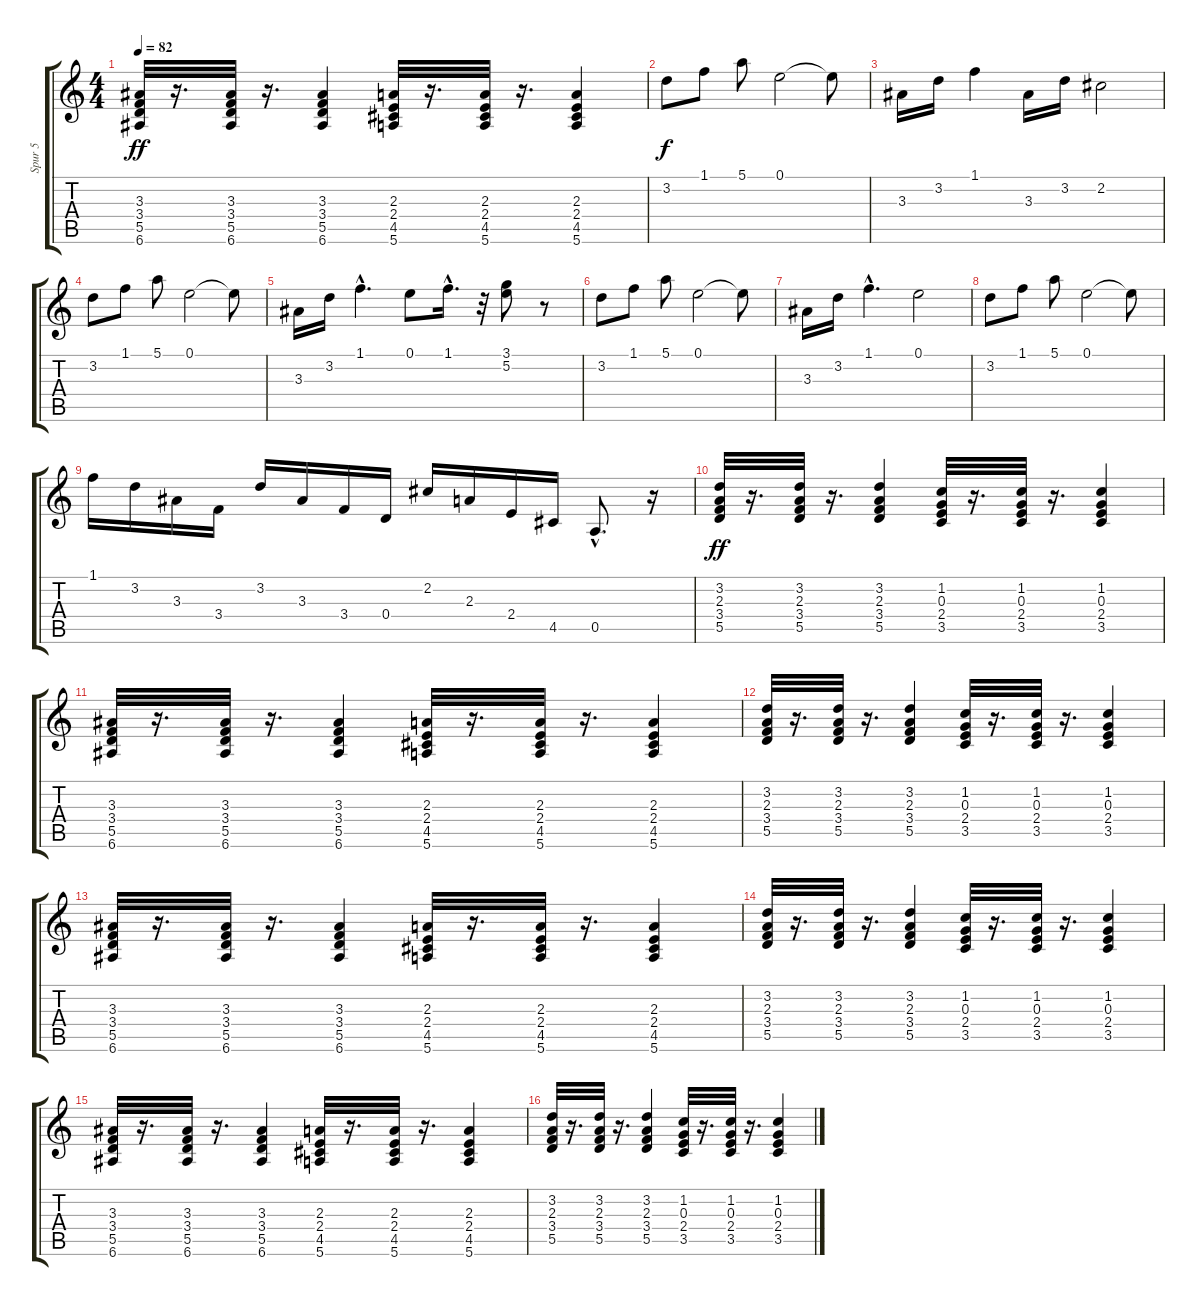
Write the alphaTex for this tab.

\track ("Spur 5" "Spur 5") {instrument overdrivenguitar}
\staff {score tabs}
\tuning (E4 B3 G3 D3 A2 E2) {hide}
\ts (4 4)
\tempo 82
\clef g2
\ks c
(3.3 3.4 5.5 6.6).32{dy ff} r.16{d} (3.3 3.4 5.5 6.6).32 r.16{d} (3.3 3.4 5.5 6.6).4 (2.3 2.4 4.5 5.6).32 r.16{d} (2.3 2.4 4.5 5.6).32 r.16{d} (2.3 2.4 4.5 5.6).4 |
3.2.8{dy f} 1.1.8 5.1.8 0.1.2 0.1{t}.8 |
3.3.16 3.2.16 1.1.4 3.3.16 3.2.16 2.2.2 |
3.2.8 1.1.8 5.1.8 0.1.2 0.1{t}.8 |
3.3.16 3.2.16 1.1{hac}.4{d} 0.1.8 1.1{hac}.16{d} r.32 (3.1 5.2).8 r.8 |
3.2.8 1.1.8 5.1.8 0.1.2 0.1{t}.8 |
3.3.16 3.2.16 1.1{hac}.4{d} 0.1.2 |
3.2.8 1.1.8 5.1.8 0.1.2 0.1{t}.8 |
1.1.16 3.2.16 3.3.16 3.4.16 3.2.16 3.3.16 3.4.16 0.4.16 2.2.16 2.3.16 2.4.16 4.5.16 0.5{hac}.8{d} r.16 |
(3.2 2.3 3.4 5.5).32{dy ff} r.16{d} (3.2 2.3 3.4 5.5).32 r.16{d} (3.2 2.3 3.4 5.5).4 (1.2 0.3 2.4 3.5).32 r.16{d} (1.2 0.3 2.4 3.5).32 r.16{d} (1.2 0.3 2.4 3.5).4 |
(3.3 3.4 5.5 6.6).32 r.16{d} (3.3 3.4 5.5 6.6).32 r.16{d} (3.3 3.4 5.5 6.6).4 (2.3 2.4 4.5 5.6).32 r.16{d} (2.3 2.4 4.5 5.6).32 r.16{d} (2.3 2.4 4.5 5.6).4 |
(3.2 2.3 3.4 5.5).32 r.16{d} (3.2 2.3 3.4 5.5).32 r.16{d} (3.2 2.3 3.4 5.5).4 (1.2 0.3 2.4 3.5).32 r.16{d} (1.2 0.3 2.4 3.5).32 r.16{d} (1.2 0.3 2.4 3.5).4 |
(3.3 3.4 5.5 6.6).32 r.16{d} (3.3 3.4 5.5 6.6).32 r.16{d} (3.3 3.4 5.5 6.6).4 (2.3 2.4 4.5 5.6).32 r.16{d} (2.3 2.4 4.5 5.6).32 r.16{d} (2.3 2.4 4.5 5.6).4 |
(3.2 2.3 3.4 5.5).32 r.16{d} (3.2 2.3 3.4 5.5).32 r.16{d} (3.2 2.3 3.4 5.5).4 (1.2 0.3 2.4 3.5).32 r.16{d} (1.2 0.3 2.4 3.5).32 r.16{d} (1.2 0.3 2.4 3.5).4 |
(3.3 3.4 5.5 6.6).32 r.16{d} (3.3 3.4 5.5 6.6).32 r.16{d} (3.3 3.4 5.5 6.6).4 (2.3 2.4 4.5 5.6).32 r.16{d} (2.3 2.4 4.5 5.6).32 r.16{d} (2.3 2.4 4.5 5.6).4 |
(3.2 2.3 3.4 5.5).32 r.16{d} (3.2 2.3 3.4 5.5).32 r.16{d} (3.2 2.3 3.4 5.5).4 (1.2 0.3 2.4 3.5).32 r.16{d} (1.2 0.3 2.4 3.5).32 r.16{d} (1.2 0.3 2.4 3.5).4
